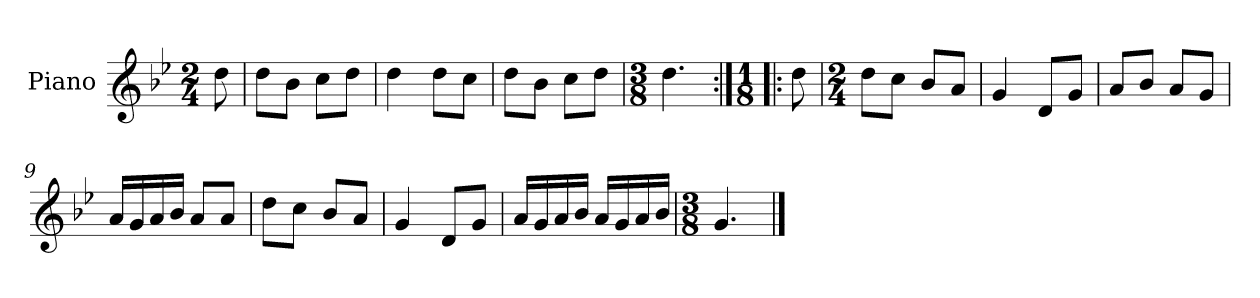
**kern
*part1
*staff1
*I"Piano
*I'Pno.
*clefG2
*k[b-e-]
*M2/4
=
8dd\
=1
8dd\L
8b-\J
8cc\L
8dd\J
=2
4dd\
8dd\L
8cc\J
=3
8dd\L
8b-\J
8cc\L
8dd\J
=4
*M3/8
4.dd\
=5:|!|:
*M1/8
8dd\
=6
*M2/4
8dd\L
8cc\J
8b-/L
8a/J
=7
4g/
8d/L
8g/J
=8
8a/L
8b-/J
8a/L
8g/J
=9
16a/LL
16g/
16a/
16b-/JJ
8a/L
8a/J
!!LO:LB:g=z
=10
8dd\L
8cc\J
8b-/L
8a/J
=11
4g/
8d/L
8g/J
=12
16a/LL
16g/
16a/
16b-/JJ
16a/LL
16g/
16a/
16b-/JJ
=13
*M3/8
4.g/
==
*-
